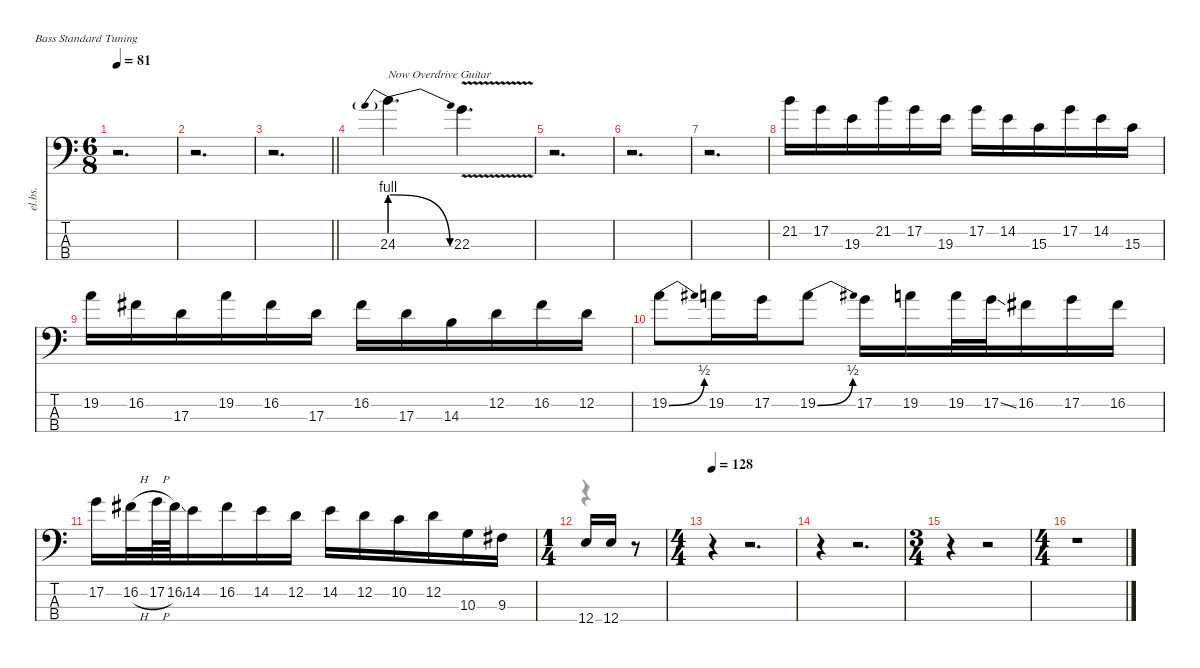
\defaultSystemsLayout 4
\hideDynamics
\bracketExtendMode nobrackets
\otherSystemsTrackNameOrientation horizontal
\track ("Lead Cliff II" "el.bs.") {instrument electricbassfinger}
\staff {score tabs}
\tuning (G2 D2 A1 E1)
\voice
\ts (6 8)
\tempo 81
\clef f4
\ks c
r.2{d dy f beam Down} |
r.2{d beam Down} |
\barLineRight lightlight
r.2{d beam Down} |
24.3{be (prebendrelease 0 4 60 0)}.4{d txt "Now Overdrive Guitar" instrument overdrivenguitar beam Down} 22.3{v}.4{d beam Down} |
r.2{d beam Down} |
r.2{d beam Down} |
r.2{d beam Down} |
21.2.16{beam Down} 17.2.16{beam Down} 19.3.16{beam Down} 21.2.16{beam Down} 17.2.16{beam Down} 19.3.16{beam Down} 17.2.16{beam Down} 14.2.16{beam Down} 15.3.16{beam Down} 17.2.16{beam Down} 14.2.16{beam Down} 15.3.16{beam Down} |
19.2.16{beam Down} 16.2{acc #}.16{beam Down} 17.3.16{beam Down} 19.2.16{beam Down} 16.2{acc #}.16{beam Down} 17.3.16{beam Down} 16.2{acc #}.16{beam Down} 17.3.16{beam Down} 14.3.16{beam Down} 12.2.16{beam Down} 16.2{acc #}.16{beam Down} 12.2.16{beam Down} |
19.2{be (bend 0 0 30 2)}.8{beam Down} 19.2.16{beam Down} 17.2.16{beam Down} 19.2{be (bend 0 0 30 2)}.8{beam Down} 17.2.16{beam Down} 19.2.16{beam Down} 19.2.32{beam Down} 17.2{ss}.32{beam Down} 16.2{acc #}.16{beam Down} 17.2.16{beam Down} 16.2{acc #}.16{beam Down} |
17.2.16{beam Down} 16.2{h acc #}.32{beam Down} 17.2{h}.64{beam Down} 16.2{ss acc #}.64{beam Down} 14.2.16{beam Down} 16.2{acc #}.16{beam Down} 14.2.16{beam Down} 12.2.16{beam Down} 14.2.16{beam Down} 12.2.16{beam Down} 10.2.16{beam Down} 12.2.16{beam Down} 10.3.16{beam Down} 9.3{acc #}.16{beam Down} |
\ts (1 4)
\beaming (8 2)
12.4.16{beam Up} 12.4.16{beam Up} r.8{beam Up} |
\ts (4 4)
\beaming (8 2 2 2 2)
\tempo 128
r.4{beam Down} r.2{d beam Down} |
r.4{beam Down} r.2{d beam Down} |
\ts (3 4)
\beaming (8 2 2 2)
r.4{beam Down} r.2{beam Down} |
\ts (4 4)
\beaming (8 2 2 2 2)
r.1{beam Down}
\voice
\clef f4
\ottava regular
\simile none
\ks c
|
|
\barLineRight lightlight
|
|
|
|
|
|
|
|
|
r.4{dy mf beam Down} |
|
|
|
